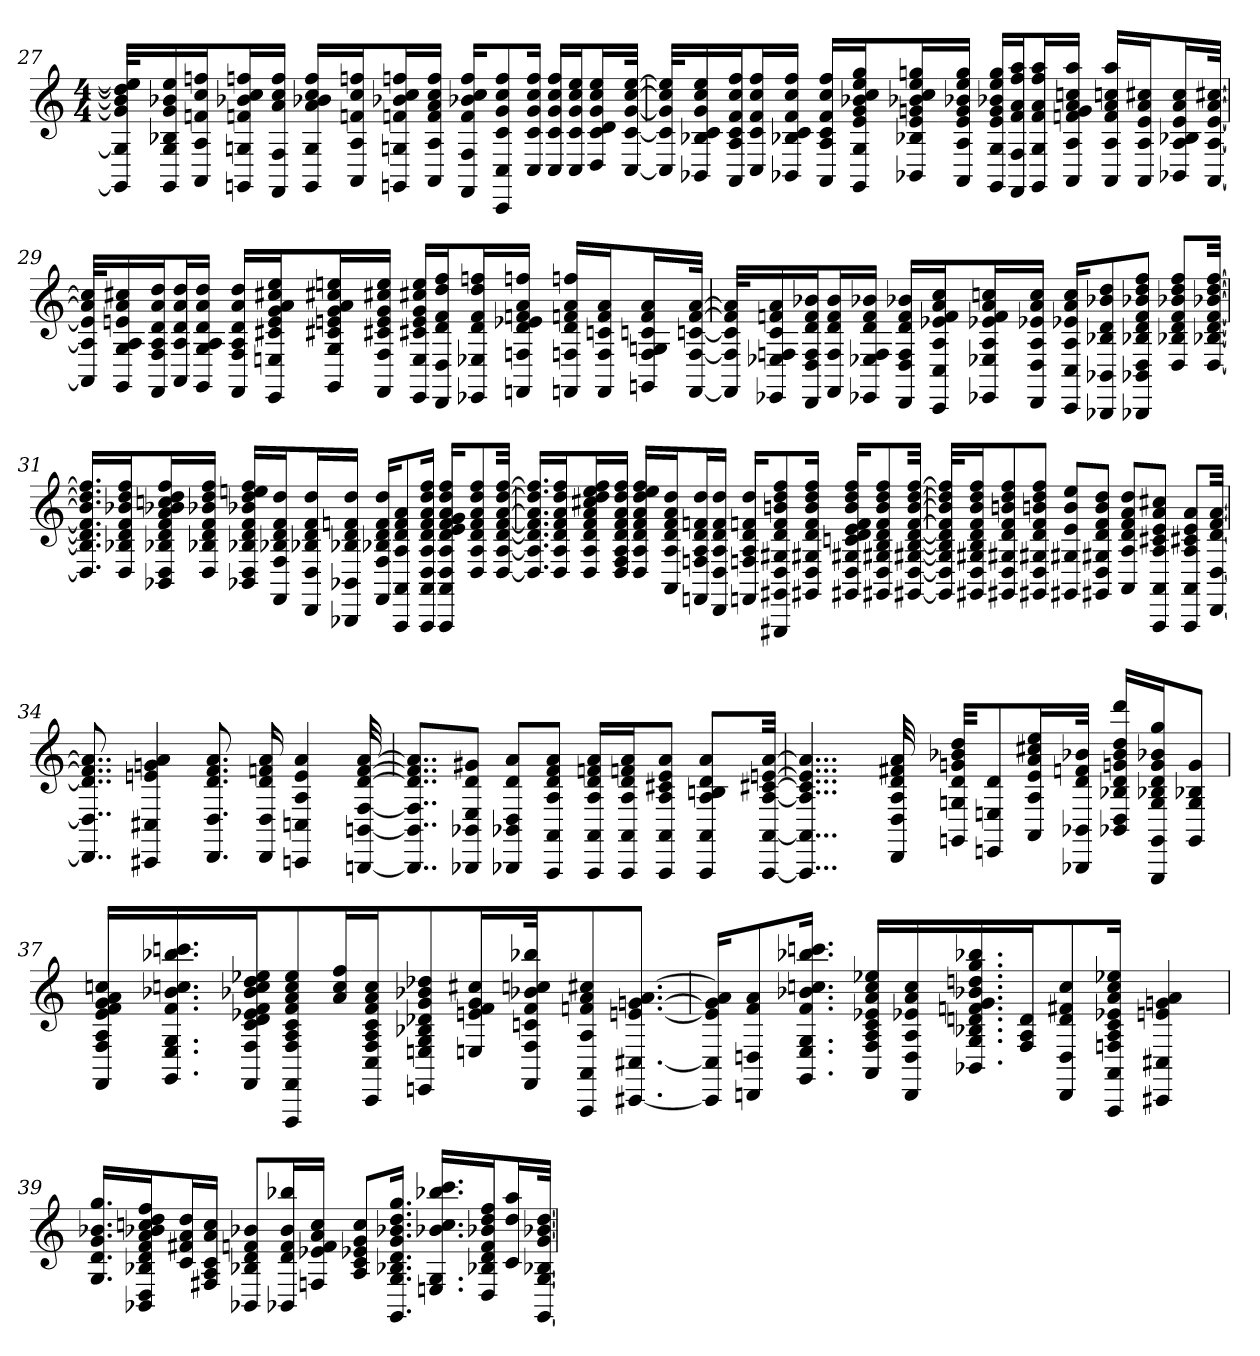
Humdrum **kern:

**kern
*part1
*staff1
*clefG2
*M4/4
=27
32GG/] 32G] 32g] 32b-] 32dd] 32ee]KLL
16GG/ 16G 16B-X 16g 16b-X 16ee
16AA/ 16A 16fn 16cc 16ffnJ
16GGn/ 16Gn 16fn 16b-X 16cc 16ffnL
16FF/ 16F 16a 16cc 16ffJJ
16GG/ 16G 16a 16b-X 16cc 16ffLL
16AA/ 16A 16fn 16cc 16ffnJ
16GGn/ 16Gn 16fn 16b-X 16cc 16ffnL
16AA/ 16A 16f 16a 16cc 16ffJJ
16FF/ 16F 16f 16b-X 16cc 16ffKL
8CC/ 8C 8c 8g 8cc 8ff
16C/ 16c 16g 16cc 16ffJk
16C/ 16c 16g 16cc 16ffLL
16C/ 16c 16g 16cc 16eeJ
16D/ 16c 16d 16g 16cc 16eeL
[32C/ [32c [32g [32cc [32eeJJk
=28
32C/] 32c] 32g] 32cc] 32ee]KLL
16BB-X/ 16B-X 16c 16g 16cc 16ee
16AA/ 16A 16c 16f 16cc 16ffJ
16C/ 16c 16f 16cc 16ffL
16BB-X/ 16B-X 16c 16f 16cc 16ffJJ
16AA/ 16A 16c 16f 16cc 16ffLL
16GG/ 16G 16e 16g 16b-X 16cc 16ee 16ggJ
16BB-X/ 16B-X 16e 16gn 16b-X 16cc 16ee 16ggnL
16AA/ 16A 16e 16g 16b-X 16ee 16ggJJ
16GG/ 16G 16e 16g 16b-X 16ee 16ggLL
16FF/ 16F 16f 16a 16ff 16aaJ
16GG/ 16G 16f 16a 16ff 16aaL
16AA/ 16A 16fn 16g 16a 16ccn 16aaJJ
16AA/ 16A 16f 16a 16ccn 16aaLL
16AA/ 16A 16e 16a 16cc#XJ
16BB-X/ 16A 16B-X 16e 16a 16cc#L
[32AA/ [32A [32e [32a [32cc#XJJk
=29
32AA/] 32A] 32e] 32a] 32cc#]KLL
16GG/ 16G 16A 16en 16a 16cc#X
16FF/ 16F 16A 16d 16a 16ddJ
16AA/ 16A 16d 16a 16ddL
16GG/ 16G 16A 16d 16a 16ddJJ
16FF/ 16F 16A 16d 16a 16ddLL
16EE/ 16En 16c#X 16e 16g 16a 16cc#X 16eeJ
16GG/ 16G 16c#X 16en 16g 16a 16cc#X 16eenL
16FF/ 16F 16c#X 16e 16g 16cc#X 16eeJJ
16EE/ 16E 16c#X 16e 16g 16cc#X 16eeLL
16DD/ 16D 16d 16f 16dd 16ffJ
16EE-X/ 16E-X 16d 16f 16dd 16ffnL
16FFn/ 16Fn 16d 16e-X 16fn 16a 16ffnJJ
16FFn/ 16Fn 16d 16fn 16a 16ffnLL
16FF/ 16F 16cn 16f 16aJ
16GGn/ 16F 16Gn 16cn 16f 16aL
[32FF/ [32F [32cn [32f [32aJJk
=30
32FF/] 32F] 32c] 32f] 32a]KLL
16EE-X/ 16E-X 16Fn 16c 16fn 16a
16DD/ 16D 16F 16d 16f 16b-XJ
16FF/ 16F 16d 16f 16b-L
16EE-X/ 16E-X 16F 16d 16f 16b-XJJ
16DD/ 16D 16F 16d 16f 16b-XLL
16CC/ 16C 16A 16e-X 16f 16a 16ccJ
16EE-X/ 16E-X 16A 16e-X 16f 16a 16ccnL
16DD/ 16D 16A 16e-X 16a 16ccJJ
16CC/ 16C 16A 16e-X 16a 16ccKL
8BBB-X/ 8BB-X 8B-X 8d 8b-X 8dd
8BBB-X/ 8BB-X 8D 8B-X 8d 8f 8b-X 8dd 8ffJ
8D/ 8B-X 8d 8f 8b-X 8dd 8ffL
[32D/ [32B-X [32d [32f [32b-X [32dd [32ffJkk
=31
16.D/] 16.B-] 16.d] 16.f] 16.b-] 16.dd] 16.ff]LL
16D/ 16B-X 16d 16f 16b-X 16dd 16ffJ
16BB-X/ 16D 16B-X 16d 16f 16a 16b-X 16ccn 16dd 16ffL
16D/ 16B-X 16d 16f 16b-X 16dd 16ffJJ
16BB-X/ 16D 16B-X 16d 16f 16b-X 16dd 16een 16ffLL
16FF/ 16F 16B-X 16d 16f 16ddJ
16DD/ 16D 16B-X 16d 16f 16ddL
16BBB-X/ 16BB-X 16B-X 16d 16fn 16ddJJ
16FF/ 16F 16B-X 16d 16f 16ddKL
8AAA/ 8AA 8A 8d 8f 8a
16AAA/ 16AA 16D 16A 16d 16f 16a 16dd 16ffJk
16AAA/ 16AA 16D 16A 16d 16e 16f 16g 16a 16dd 16ffKL
8D/ 8A 8d 8f 8a 8dd 8ff
[32D/ [32A [32d [32f [32a [32dd [32ffJkk
=32
16.D/] 16.A] 16.d] 16.f] 16.a] 16.dd] 16.ff]LL
16D/ 16A 16d 16f 16a 16dd 16ffJ
16D/ 16A 16d 16f 16a 16cc#X 16dd 16ee 16ffL
16D/ 16F 16A 16d 16f 16a 16dd 16ffJJ
16D/ 16A 16d 16f 16a 16dd 16ee 16ffLL
16AA/ 16A 16d 16f 16a 16ddJ
16FFn/ 16Fn 16A 16d 16fn 16ddL
16DD/ 16D 16A 16d 16f 16ddJJ
16FFn/ 16Fn 16A 16d 16fn 16ddKL
8GGG#X/ 8GG#X 8D 8G#X 8d 8f 8bn 8dd 8ff
16GG#X/ 16D 16G#X 16d 16f 16b 16dd 16ffJk
16GG#X/ 16D 16G#X 16cn 16d 16e 16f 16b 16dd 16ffKL
8GG#X/ 8D 8G#X 8B 8d 8f 8b 8dd 8ff
[32GG#X/ [32D [32G#X [32B [32d [32f [32b [32dd [32ffJkk
=33
32GG#/] 32D] 32G#] 32B] 32d] 32f] 32b] 32dd] 32ff]KLL
16GG#X/ 16D 16G#X 16B 16d 16f 16b 16dd 16ffJ
8GG#X/ 8D 8G#X 8d 8f 8bn 8dd 8ff
8GG#X/ 8D 8G#X 8d 8f 8bn 8dd 8ffJ
8GG#X/ 8G#X 8e 8b 8eeL
8GG#X/ 8D 8G#X 8d 8f 8b 8ddJ
8AA/ 8A 8d 8f 8a 8ddL
8AAA/ 8AA 8A 8c#X 8e 8a 8cc#XJ
8AAA/ 8AA 8A 8c#X 8e 8aL
[32DD/ [32D [32d [32f [32aJkk
=34
8..DD] 8..D] 8..d] 8..f] 8..a]
4CC#X 4C#X 4en 4gn 4a
8.DD 8.D 8.d 8.f 8.a
16DD 16D 16d 16fn 16a
4CCn 4Cn 4A 4e 4a
[32BBBn [32BBn [32F [32d [32f [32a
=35
8..BBB/] 8..BB] 8..F] 8..d] 8..f] 8..a]L
8BBB-X/ 8BB-X 8E 8d 8g#XJ
8BBB-X/ 8BB-X 8D 8d 8aL
8AAA/ 8AA 8A 8d 8f 8aJ
16AAA/ 16AA 16A 16d 16fn 16aKL
16AAA/ 16AA 16A 16d 16fn 16aK
8AAA/ 8AA 8A 8c#X 8e 8aJ
8AAA/ 8AA 8A 8Bn 8d 8aL
[32AAA/ [32AA [32A [32c#X [32en [32aJkk
=36
4...AAA] 4...AA] 4...A] 4...c#] 4...e] 4...a]
32DD 32D 32A 32d 32f#X 32a
32GGn/ 32Gn 32d 32gn 32b-X 32ddKKL
8EEn/ 8En 8d
16AA/ 16A 16e 16a 16cc#X 16eeL
32BBB-X/ 32BB-X 32d 32fn 32b-XJJk
16BB-X/ 16D 16B-X 16d 16gn 16b- 16dd 16dddLL
16GGG/ 16GG 16G 16B-X 16d 16g 16b-X 16ggJ
8GG/ 8G 8B-X 8gJ
=37
16FF/ 16F 16A 16e 16f 16g 16a 16ccnLL
16.GG/ 16.E 16.G 16.f 16.b-X 16.ccn 16.bb-X 16.cccnJ
16FF/ 16F 16c 16d 16e-X 16f 16b-X 16cc 16dd 16ee-XK
8FFF/ 8FF 8F 8A 8c 8f 8a 8cc 8ee-J
16a\ 16cc 16ffKL
16CC\ 16C 16F 16A 16c 16f 16a 16ccK
8EEn\ 8En 8G 8B-X 8d-X 8g 8b-X 8dd-XJ
16En/ 16en 16f 16g 16cc#XKL
32FF/ 32F 32cn 32f 32b-X 32ccn 32bb-XKK
8AAA/ 8AA 8A 8fn 8a 8cc#XJ
[8.CC#X [8.C#X [8.en [8.gn [8.aJ
=38
16CC#/] 16C#] 16e] 16g] 16a]KL
8DDn/ 8Dn 8f 8a
16.GG/ 16.E 16.G 16.f 16.b-X 16.ccn 16.bb-X 16.cccnJk
16AA/ 16F 16A 16c 16e-X 16a 16cc 16ee-XLL
16DD/ 16D 16A 16e-X 16a 16ccJ
16.BB-X/ 16.G 16.B-X 16.dn 16.fn 16.g 16.b-X 16.ddn 16.gg 16.bb-XJL
16F/ 16A 16dJL
8DD/ 8D 8d 8f#X 8cc
16AAA/ 16AA 16Fn 16A 16c 16e-X 16a 16cc 16ee-XJk
4CC#X 4C#X 4en 4gn 4a
=39
16.G/ 16.d 16.g 16.b-X 16.ggLL
16BB-X/ 16D 16B-X 16d 16f 16a 16b-X 16ccn 16dd 16ffJ
16c/ 16f#X 16a 16ddL
16F#X/ 16A 16c 16a 16ccJJ
8BB-X/ 8B-X 8d 8fn 8b-XL
16BB-X/ 16d 16f 16b- 16bb-XL
16Fn/ 16e-X 16f 16a 16ccJJ
8A/ 8c 8e-X 8g 8ccL
16.GG/ 16.G 16.B-X 16.d 16.g 16.b-X 16.dd 16.ggJk
16.En/ 16.G 16.b-X 16.cc 16.bb-X 16.cccLL
16D/ 16B-X 16d 16f 16b-X 16dd 16ffJ
16c/ 16dd 16aaL
[32GG/ [32G [32B-X [32g [32b-X [32ddJJk
=
*-
